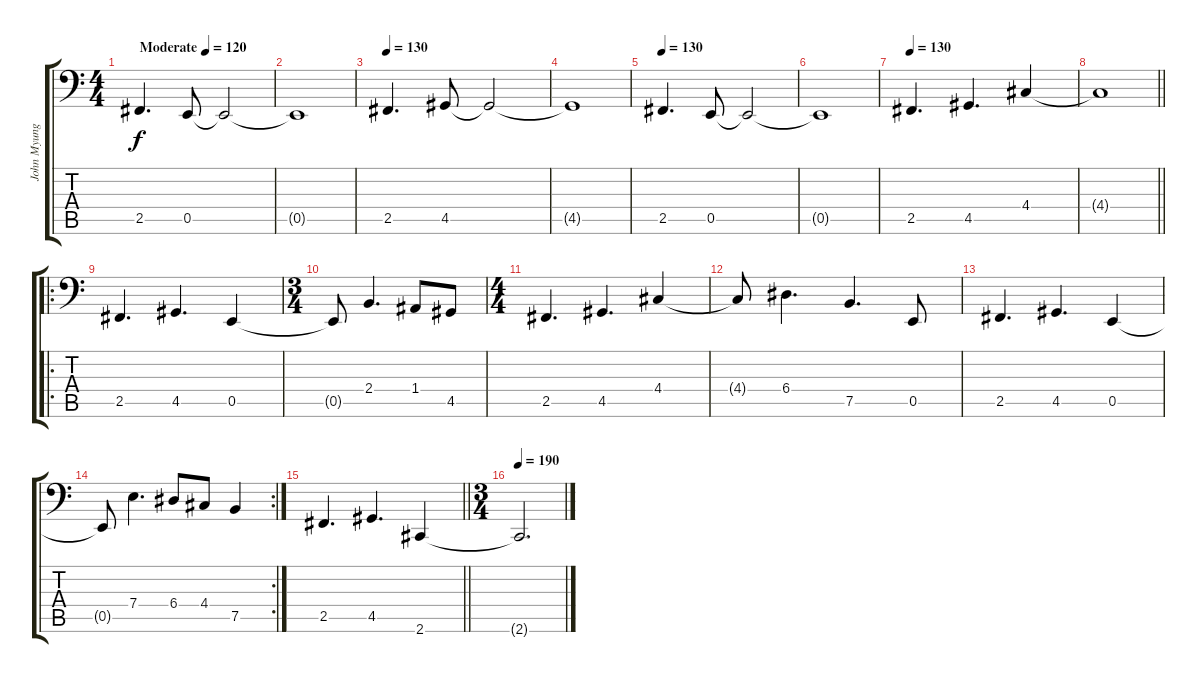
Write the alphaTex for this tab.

\track ("John Myung - Bass" "John Myung") {instrument electricbassfinger}
\staff {score tabs}
\tuning (C3 G2 D2 A1 E1 B0) {hide}
\ts (4 4)
\tempo (120 "Moderate")
\tempo 130
\tempo (120 "Moderate")
\clef f4
\ks c
2.5.4{d dy f instrument electricbassfinger} 0.5.8 0.5{t}.2 |
0.5{t}.1 |
\tempo 130
2.5.4{d} 4.5.8 4.5{t}.2 |
4.5{t}.1 |
\tempo 130
2.5.4{d} 0.5.8 0.5{t}.2 |
0.5{t}.1 |
\tempo 130
2.5.4{d} 4.5.4{d} 4.4.4 |
\barLineRight lightlight
4.4{t}.1 |
\ro
2.5.4{d} 4.5.4{d} 0.5.4 |
\ts (3 4)
0.5{t}.8 2.4.4{d} 1.4.8 4.5.8 |
\ts (4 4)
2.5.4{d} 4.5.4{d} 4.4.4 |
4.4{t}.8 6.4.4{d} 7.5.4{d} 0.5.8 |
2.5.4{d} 4.5.4{d} 0.5.4 |
\rc 2
0.5{t}.8 7.4.4{d} 6.4.8 4.4.8 7.5.4 |
\barLineRight lightlight
2.5.4{d} 4.5.4{d} 2.6.4 |
\ts (3 4)
\tempo 190
2.6{t}.2{d}
